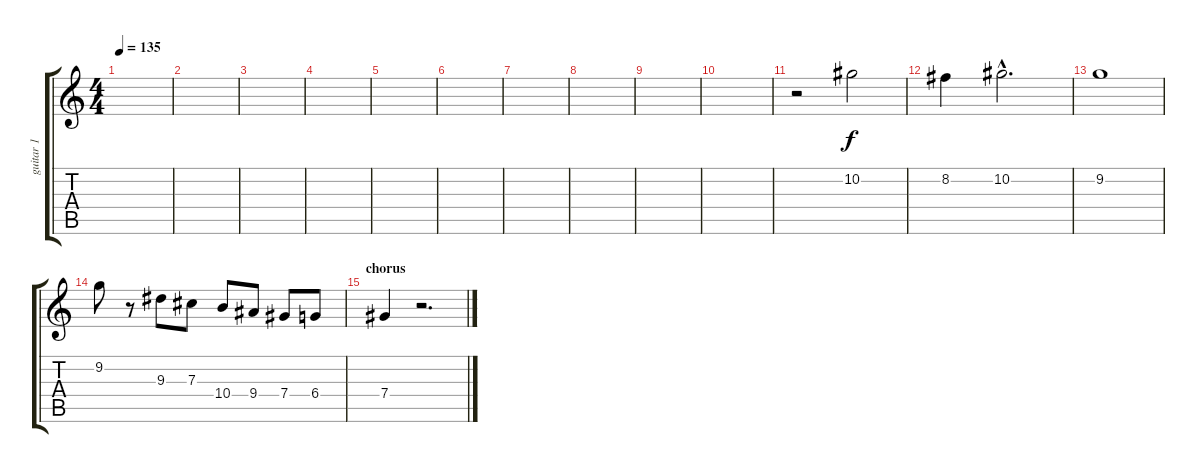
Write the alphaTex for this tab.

\track ("guitar 1" "guitar 1") {instrument distortionguitar}
\staff {score tabs}
\tuning (Eb4 Bb3 Gb3 Db3 Ab2 Eb2) {hide}
\ts (4 4)
\tempo 135
\clef g2
\ks c
|
|
|
|
|
|
|
|
|
|
r.2 10.2.2 |
8.2.4 10.2{hac}.2{d} |
9.2.1 |
9.2.8 r.8 9.3.8 7.3.8 10.4.8 9.4.8 7.4.8 6.4.8 |
\section ("" "chorus")
7.4.4 r.2{d}
